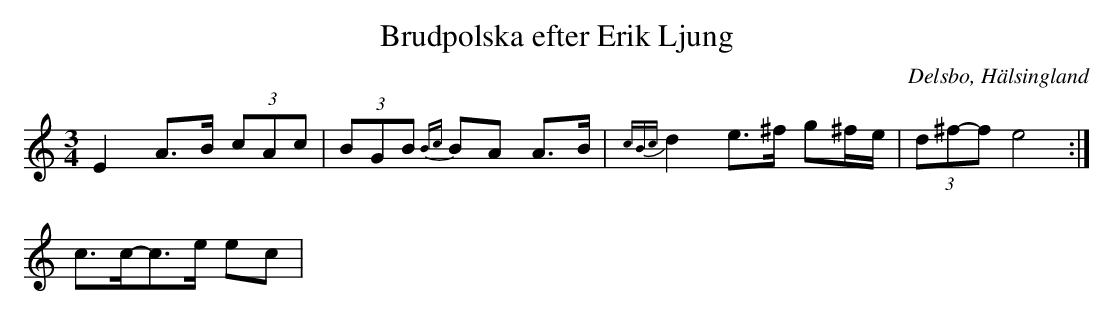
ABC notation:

X:1
T: Brudpolska efter Erik Ljung
O: Delsbo, Hälsingland
M: 3/4
L: 1/8
K: Am
E2 A>B (3cAc| (3BGB {Bc}BA A>B|{cBc}d2 e>^f g^f/e/|(3d^f-f e4 :|
c>c-c>e ec|
